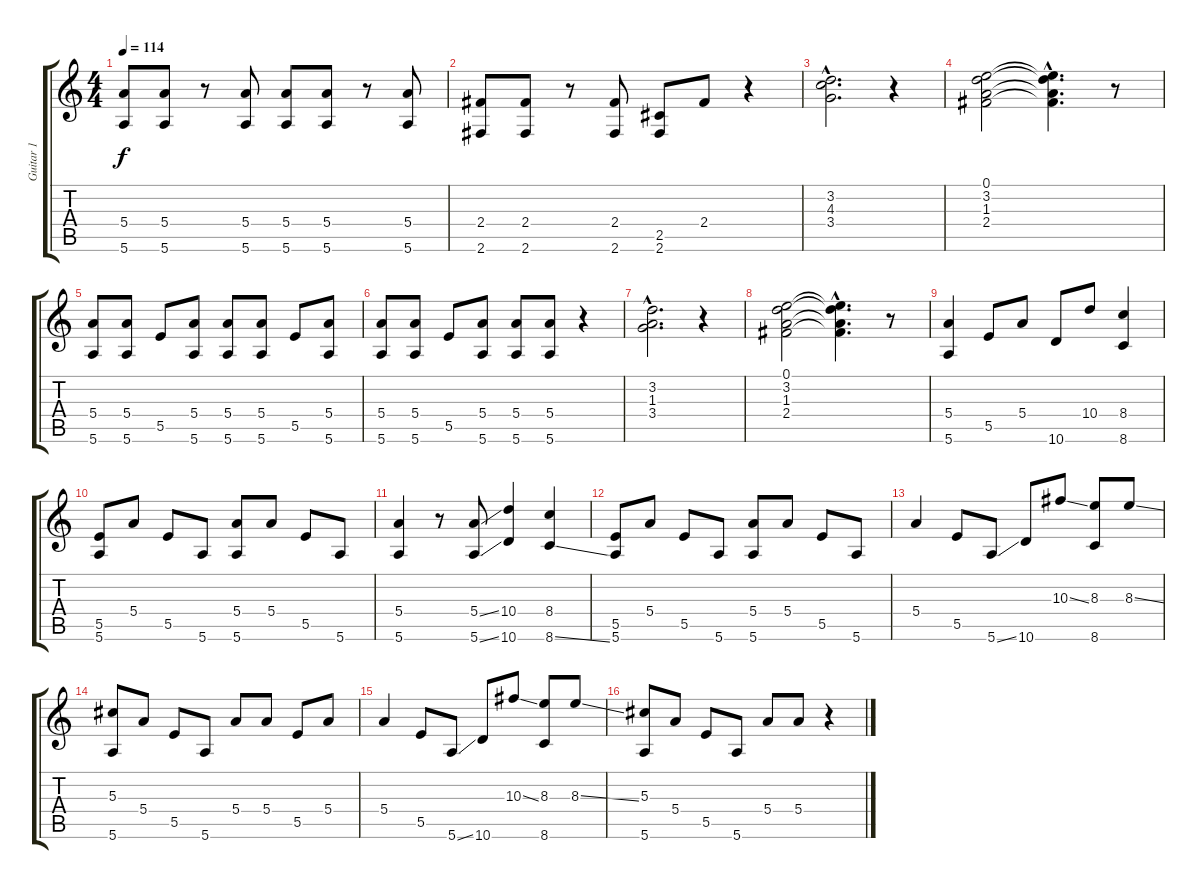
\track ("Guitar 1" "Guitar 1") {instrument overdrivenguitar}
\staff {score tabs}
\tuning (E4 B3 Ab3 E3 B2 E2) {hide}
\ts (4 4)
\tempo 114
\clef g2
\ks c
(5.4 5.6).8{dy f} (5.4 5.6).8 r.8 (5.4 5.6).8 (5.4 5.6).8 (5.4 5.6).8 r.8 (5.4 5.6).8 |
(2.4 2.6).8 (2.4 2.6).8 r.8 (2.4 2.6).8 (2.5 2.6).8 2.4.8 r.4 |
(3.2{hac} 4.3{hac} 3.4{hac}).2{d} r.4 |
(0.1 3.2 1.3 2.4).2 (0.1{hac t} 3.2{hac t} 1.3{hac t} 2.4{hac t}).4{d} r.8 |
(5.4 5.6).8 (5.4 5.6).8 5.5.8 (5.4 5.6).8 (5.4 5.6).8 (5.4 5.6).8 5.5.8 (5.4 5.6).8 |
(5.4 5.6).8 (5.4 5.6).8 5.5.8 (5.4 5.6).8 (5.4 5.6).8 (5.4 5.6).8 r.4 |
(3.2{hac} 1.3{hac} 3.4{hac}).2{d} r.4 |
(0.1 3.2 1.3 2.4).2 (0.1{hac t} 3.2{hac t} 1.3{hac t} 2.4{hac t}).4{d} r.8 |
(5.4 5.6).4 5.5.8 5.4.8 10.6.8 10.4.8 (8.4 8.6).4 |
(5.5 5.6).8 5.4.8 5.5.8 5.6.8 (5.4 5.6).8 5.4.8 5.5.8 5.6.8 |
(5.4 5.6).4 r.8 (5.4{ss} 5.6{ss}).8 (10.4 10.6).4 (8.4 8.6{ss}).4 |
(5.5 5.6).8 5.4.8 5.5.8 5.6.8 (5.4 5.6).8 5.4.8 5.5.8 5.6.8 |
5.4.4 5.5.8 5.6{ss}.8 10.6.8 10.3{ss}.8 (8.3 8.6).8 8.3{ss}.8 |
(5.3 5.6).8 5.4.8 5.5.8 5.6.8 5.4.8 5.4.8 5.5.8 5.4.8 |
5.4.4 5.5.8 5.6{ss}.8 10.6.8 10.3{ss}.8 (8.3 8.6).8 8.3{ss}.8 |
(5.3 5.6).8 5.4.8 5.5.8 5.6.8 5.4.8 5.4.8 r.4
